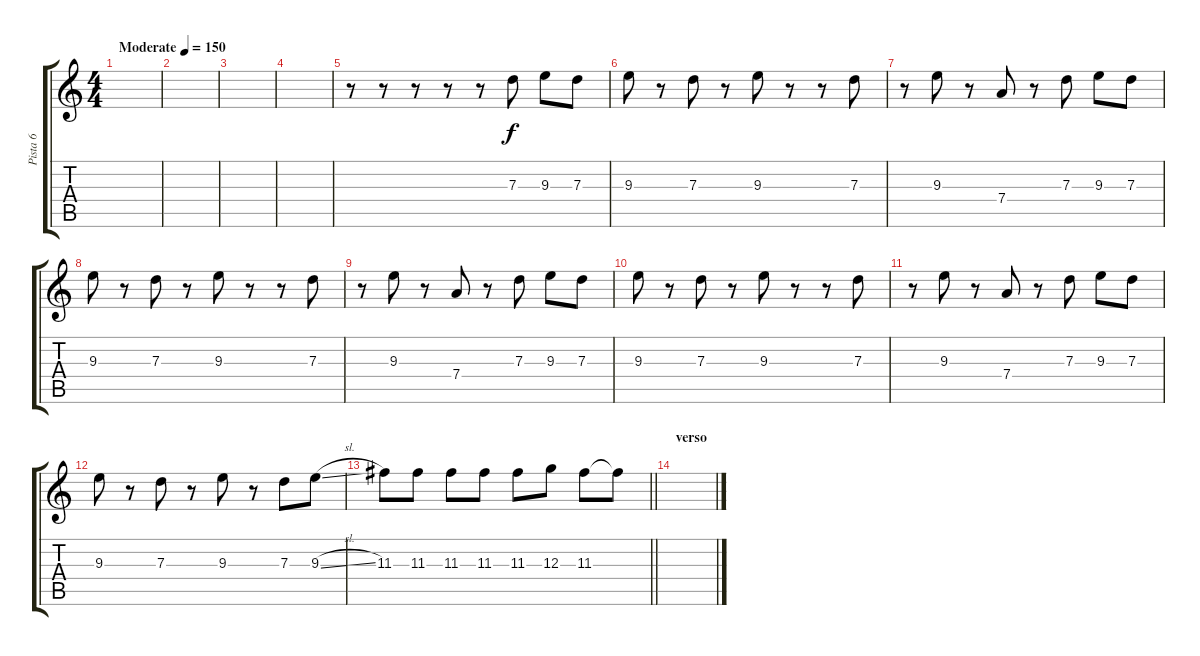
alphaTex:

\track ("Pista 6" "Pista 6") {instrument overdrivenguitar}
\staff {score tabs}
\tuning (E4 B3 G3 D3 A2 E2) {hide}
\ts (4 4)
\tempo (150 "Moderate")
\clef g2
\ks c
|
|
|
|
r.8 r.8 r.8 r.8 r.8 7.3.8 9.3.8 7.3.8 |
9.3.8 r.8 7.3.8 r.8 9.3.8 r.8 r.8 7.3.8 |
r.8 9.3.8 r.8 7.4.8 r.8 7.3.8 9.3.8 7.3.8 |
9.3.8 r.8 7.3.8 r.8 9.3.8 r.8 r.8 7.3.8 |
r.8 9.3.8 r.8 7.4.8 r.8 7.3.8 9.3.8 7.3.8 |
9.3.8 r.8 7.3.8 r.8 9.3.8 r.8 r.8 7.3.8 |
r.8 9.3.8 r.8 7.4.8 r.8 7.3.8 9.3.8 7.3.8 |
9.3.8 r.8 7.3.8 r.8 9.3.8 r.8 7.3.8 9.3{sl}.8 |
\barLineRight lightlight
11.3.8 11.3.8 11.3.8 11.3.8 11.3.8 12.3.8 11.3.8 11.3{t}.8 |
\section ("" "verso")
